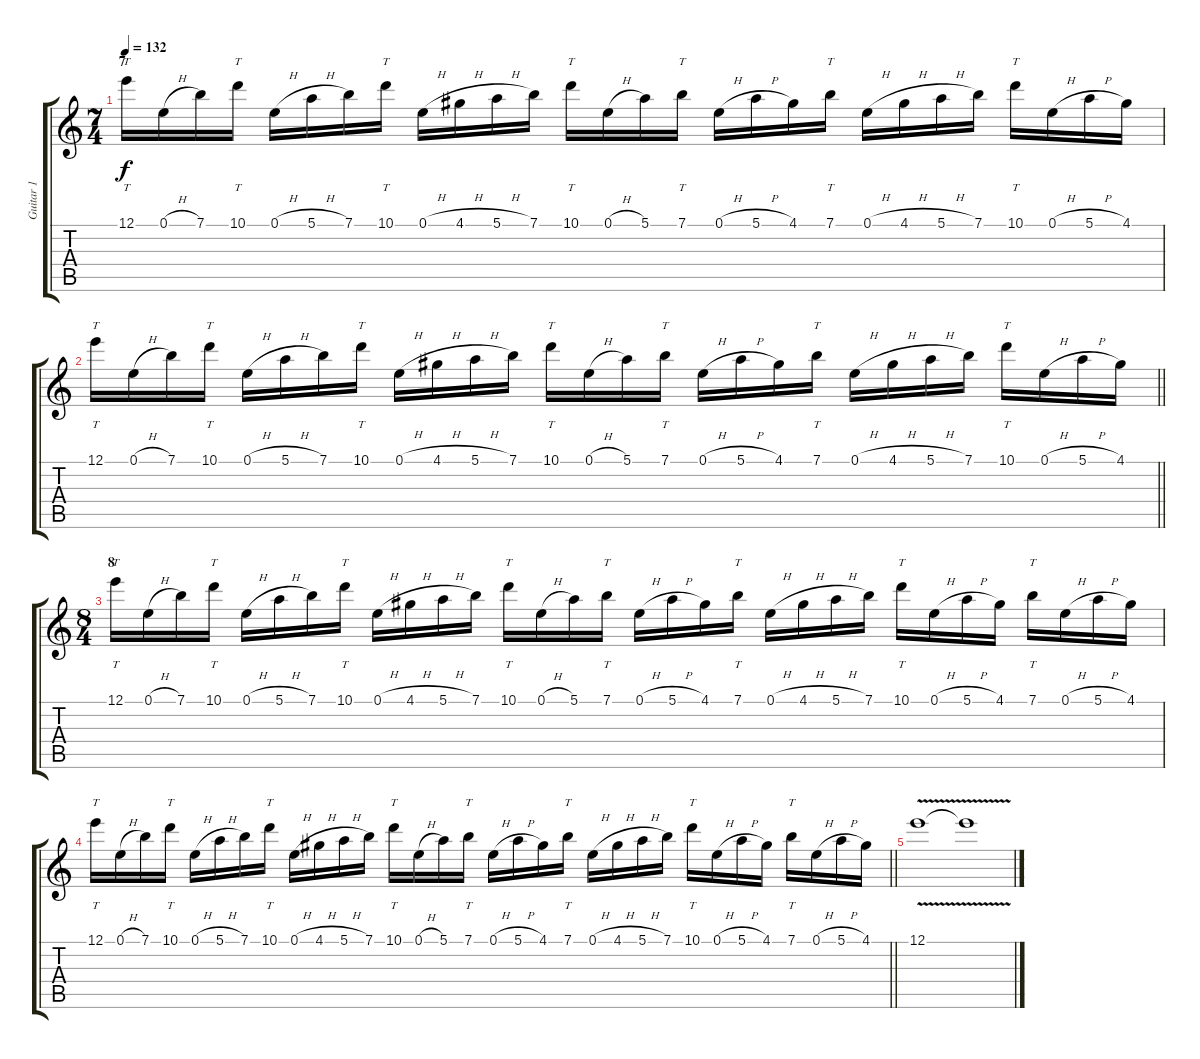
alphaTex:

\track ("Guitar 1" "Guitar 1") {instrument distortionguitar}
\staff {score tabs}
\tuning (E4 B3 G3 D3 A2 D2) {hide}
\ts (7 4)
\section ("" "7")
\tempo 132
\clef g2
\ks c
12.1.16{tt dy f} 0.1{h}.16 7.1.16 10.1.16{tt} 0.1{h}.16 5.1{h}.16 7.1.16 10.1.16{tt} 0.1{h}.16 4.1{h}.16 5.1{h}.16 7.1.16 10.1.16{tt} 0.1{h}.16 5.1.16 7.1.16{tt} 0.1{h}.16 5.1{h}.16 4.1.16 7.1.16{tt} 0.1{h}.16 4.1{h}.16 5.1{h}.16 7.1.16 10.1.16{tt} 0.1{h}.16 5.1{h}.16 4.1.16 |
\barLineRight lightlight
12.1.16{tt} 0.1{h}.16 7.1.16 10.1.16{tt} 0.1{h}.16 5.1{h}.16 7.1.16 10.1.16{tt} 0.1{h}.16 4.1{h}.16 5.1{h}.16 7.1.16 10.1.16{tt} 0.1{h}.16 5.1.16 7.1.16{tt} 0.1{h}.16 5.1{h}.16 4.1.16 7.1.16{tt} 0.1{h}.16 4.1{h}.16 5.1{h}.16 7.1.16 10.1.16{tt} 0.1{h}.16 5.1{h}.16 4.1.16 |
\ts (8 4)
\section ("" "8")
12.1.16{tt} 0.1{h}.16 7.1.16 10.1.16{tt} 0.1{h}.16 5.1{h}.16 7.1.16 10.1.16{tt} 0.1{h}.16 4.1{h}.16 5.1{h}.16 7.1.16 10.1.16{tt} 0.1{h}.16 5.1.16 7.1.16{tt} 0.1{h}.16 5.1{h}.16 4.1.16 7.1.16{tt} 0.1{h}.16 4.1{h}.16 5.1{h}.16 7.1.16 10.1.16{tt} 0.1{h}.16 5.1{h}.16 4.1.16 7.1.16{tt} 0.1{h}.16 5.1{h}.16 4.1.16 |
\barLineRight lightlight
12.1.16{tt} 0.1{h}.16 7.1.16 10.1.16{tt} 0.1{h}.16 5.1{h}.16 7.1.16 10.1.16{tt} 0.1{h}.16 4.1{h}.16 5.1{h}.16 7.1.16 10.1.16{tt} 0.1{h}.16 5.1.16 7.1.16{tt} 0.1{h}.16 5.1{h}.16 4.1.16 7.1.16{tt} 0.1{h}.16 4.1{h}.16 5.1{h}.16 7.1.16 10.1.16{tt} 0.1{h}.16 5.1{h}.16 4.1.16 7.1.16{tt} 0.1{h}.16 5.1{h}.16 4.1.16 |
12.1{v}.1 12.1{t}.1
